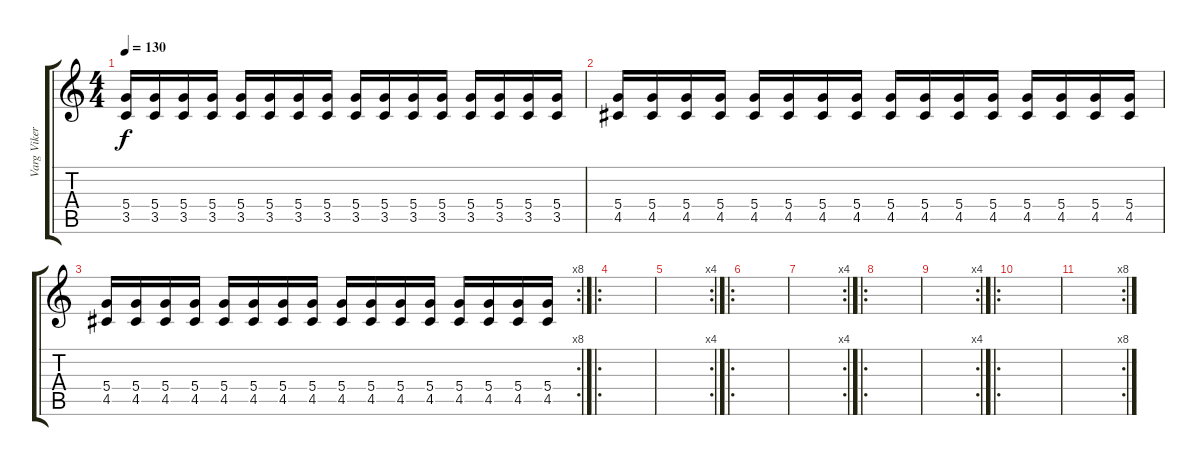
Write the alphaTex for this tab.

\track ("Varg Vikernes (Background Guitar)" "Varg Viker") {instrument distortionguitar}
\staff {score tabs}
\tuning (E4 B3 G3 D3 A2 E2) {hide}
\ts (4 4)
\tempo 130
\clef g2
\ks c
(5.4 3.5).16{dy f} (5.4 3.5).16 (5.4 3.5).16 (5.4 3.5).16 (5.4 3.5).16 (5.4 3.5).16 (5.4 3.5).16 (5.4 3.5).16 (5.4 3.5).16 (5.4 3.5).16 (5.4 3.5).16 (5.4 3.5).16 (5.4 3.5).16 (5.4 3.5).16 (5.4 3.5).16 (5.4 3.5).16 |
(5.4 4.5).16 (5.4 4.5).16 (5.4 4.5).16 (5.4 4.5).16 (5.4 4.5).16 (5.4 4.5).16 (5.4 4.5).16 (5.4 4.5).16 (5.4 4.5).16 (5.4 4.5).16 (5.4 4.5).16 (5.4 4.5).16 (5.4 4.5).16 (5.4 4.5).16 (5.4 4.5).16 (5.4 4.5).16 |
\rc 8
(5.4 4.5).16 (5.4 4.5).16 (5.4 4.5).16 (5.4 4.5).16 (5.4 4.5).16 (5.4 4.5).16 (5.4 4.5).16 (5.4 4.5).16 (5.4 4.5).16 (5.4 4.5).16 (5.4 4.5).16 (5.4 4.5).16 (5.4 4.5).16 (5.4 4.5).16 (5.4 4.5).16 (5.4 4.5).16 |
\ro
|
\rc 4
|
\ro
|
\rc 4
|
\ro
|
\rc 4
|
\ro
|
\rc 8
